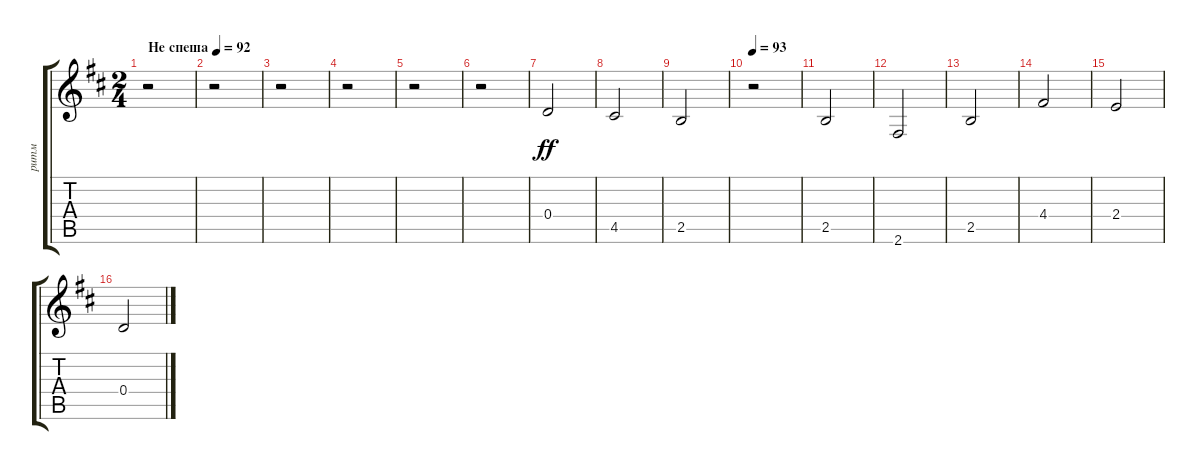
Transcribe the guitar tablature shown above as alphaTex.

\track ("ритм" "ритм") {instrument acousticguitarsteel}
\staff {score tabs}
\tuning (E4 B3 G3 D3 A2 E2) {hide}
\ts (2 4)
\tempo (92 "Не спеша")
\clef g2
\ks bminor
r.2{dy ff instrument acousticguitarsteel} |
r.2 |
r.2 |
r.2 |
r.2 |
r.2 |
0.4.2 |
4.5.2 |
2.5.2 |
\tempo 93
r.2 |
2.5.2 |
2.6.2 |
2.5.2 |
4.4.2 |
2.4.2 |
0.4.2
